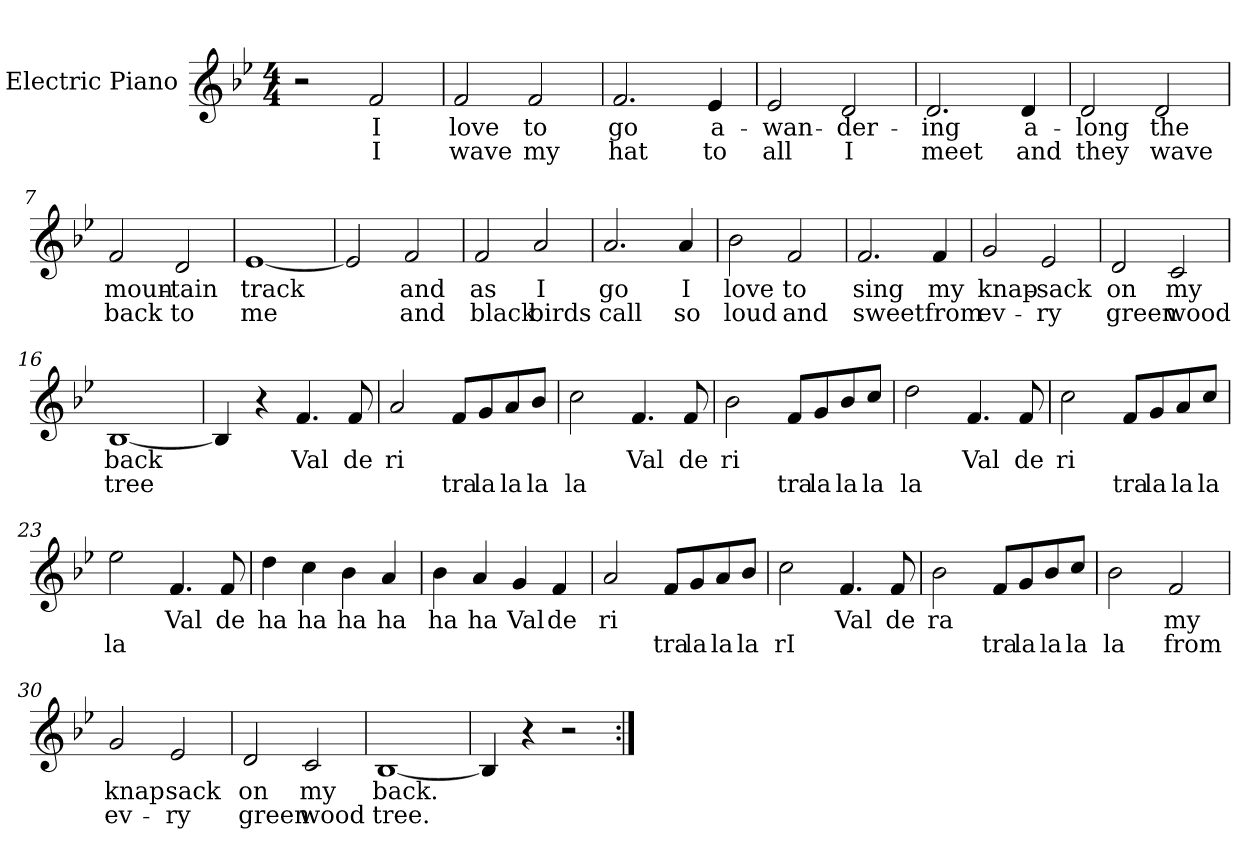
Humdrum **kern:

**kern	**text	**text
*part1	*part1	*part1
*staff1	*staff1	*staff1
*I"Electric Piano	*	*
*I'E.Pno	*	*
*clefG2	*	*
*k[b-e-]	*	*
*B-:	*	*
*M4/4	*	*
=1	=1	=1
2r	.	.
2f/	I	I
=2	=2	=2
2f/	love	wave
2f/	to	my
=3	=3	=3
2.f/	go	hat
4e-/	a-	to
=4	=4	=4
2e-/	-wan-	all
2d/	-der-	I
=5	=5	=5
2.d/	-ing	meet
4d/	a-	and
=6	=6	=6
2d/	-long	they
2d/	the	wave
=7	=7	=7
2f/	moun-	back
2d/	-tain	to
!!LO:LB:g=z
=8	=8	=8
[1e-	track	me
=9	=9	=9
2e-/]	.	.
2f/	and	and
=10	=10	=10
2f/	as	black
2a/	I	birds
=11	=11	=11
2.a/	go	call
4a/	I	so
=12	=12	=12
2b-\	love	loud
2f/	to	and
=13	=13	=13
2.f/	sing	sweet
4f/	my	from
=14	=14	=14
2g/	knap-	ev-
2e-/	-sack	-ry
!!LO:LB:g=z
=15	=15	=15
2d/	on	green
2c/	my	wood
=16	=16	=16
[1B-	back	tree
=17	=17	=17
4B-/]	.	.
4r	.	.
4.f/	Val	.
8f/	de	.
=18	=18	=18
2a/	ri	.
8f/L	.	tra
8g/	.	la
8a/	.	la
8b-/J	.	la
=19	=19	=19
2cc\	.	la
4.f/	Val	.
8f/	de	.
=20	=20	=20
2b-\	ri	.
8f/L	.	tra
8g/	.	la
8b-/	.	la
8cc/J	.	la
!!LO:LB:g=z
=21	=21	=21
2dd\	.	la
4.f/	Val	.
8f/	de	.
=22	=22	=22
2cc\	ri	.
8f/L	.	tra
8g/	.	la
8a/	.	la
8cc/J	.	la
=23	=23	=23
2ee-\	.	la
4.f/	Val	.
8f/	de	.
=24	=24	=24
4dd\	ha	.
4cc\	ha	.
4b-\	ha	.
4a/	ha	.
=25	=25	=25
4b-\	ha	.
4a/	ha	.
4g/	Val	.
4f/	de	.
!!LO:LB:g=z
=26	=26	=26
2a/	ri	.
8f/L	.	tra
8g/	.	la
8a/	.	la
8b-/J	.	la
=27	=27	=27
2cc\	.	rI
4.f/	Val	.
8f/	de	.
=28	=28	=28
2b-\	ra	.
8f/L	.	tra
8g/	.	la
8b-/	.	la
8cc/J	.	la
=29	=29	=29
2b-\	.	la
2f/	my	from
=30	=30	=30
2g/	knap	ev-
2e-/	sack	-ry
!!LO:LB:g=z
=31	=31	=31
2d/	on	green
2c/	my	wood
=32	=32	=32
[1B-	back.	tree.
=33	=33	=33
4B-/]	.	.
4r	.	.
2r	.	.
=:|!	=:|!	=:|!
*-	*-	*-
